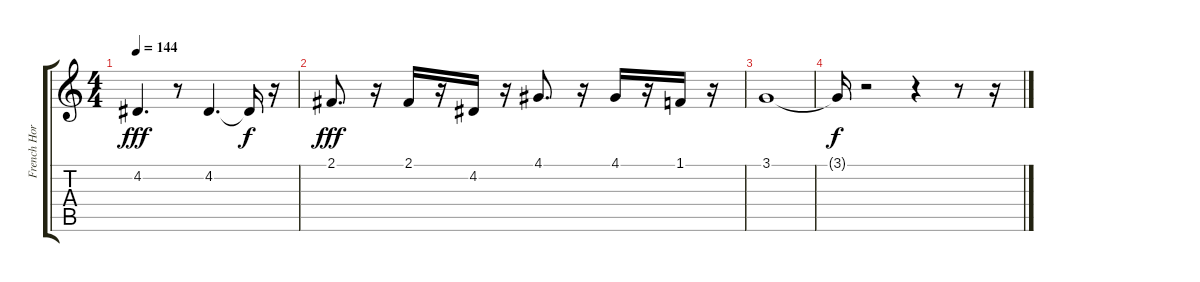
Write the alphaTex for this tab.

\track ("French Hornage" "French Hor") {instrument frenchhorn}
\staff {score tabs}
\tuning (E4 B3 G3 D3 A2 E2) {hide}
\ts (4 4)
\tempo 144
\clef g2
\ks c
4.2.4{d dy fff} r.8 4.2.4{d} 4.2{t}.16{dy f} r.16 |
2.1.8{d dy fff} r.16 2.1.16 r.16 4.2.16 r.16 4.1.8{d} r.16 4.1.16 r.16 1.1.16 r.16 |
3.1.1 |
3.1{t}.16{dy f} r.2 r.4 r.8 r.16
